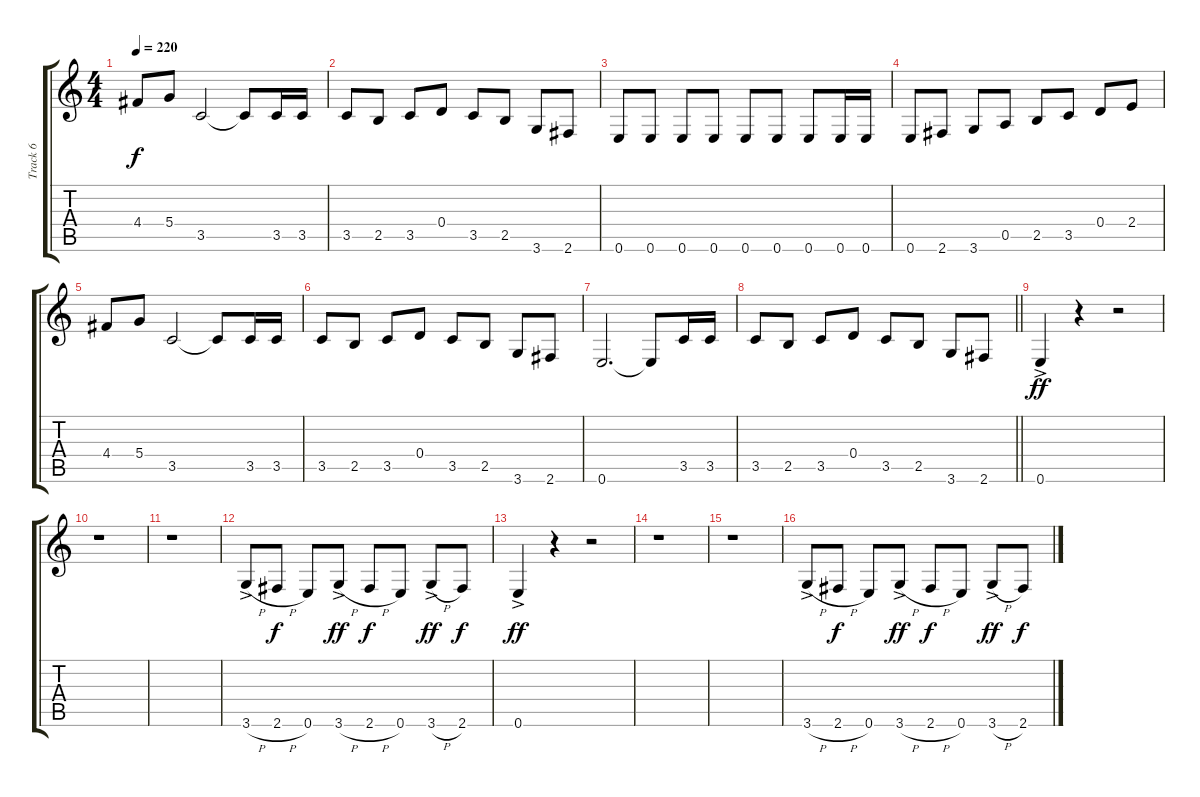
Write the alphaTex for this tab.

\track ("Track 6" "Track 6") {instrument electricbassfinger}
\staff {score tabs}
\tuning (E4 B3 G3 D3 A2 E2) {hide}
\ts (4 4)
\tempo 220
\clef g2
\ks c
4.4.8{dy f} 5.4.8 3.5.2 3.5{t}.8 3.5.16 3.5.16 |
3.5.8 2.5.8 3.5.8 0.4.8 3.5.8 2.5.8 3.6.8 2.6.8 |
0.6.8 0.6.8 0.6.8 0.6.8 0.6.8 0.6.8 0.6.8 0.6.16 0.6.16 |
0.6.8 2.6.8 3.6.8 0.5.8 2.5.8 3.5.8 0.4.8 2.4.8 |
4.4.8 5.4.8 3.5.2 3.5{t}.8 3.5.16 3.5.16 |
3.5.8 2.5.8 3.5.8 0.4.8 3.5.8 2.5.8 3.6.8 2.6.8 |
0.6.2{d} 0.6{t}.8 3.5.16 3.5.16 |
\barLineRight lightlight
3.5.8 2.5.8 3.5.8 0.4.8 3.5.8 2.5.8 3.6.8 2.6.8 |
0.6{ac}.4{dy ff} r.4 r.2 |
r.1 |
r.1 |
3.6{h ac}.8 2.6{h}.8{dy f} 0.6.8 3.6{h ac}.8{dy ff} 2.6{h}.8{dy f} 0.6.8 3.6{h ac}.8{dy ff} 2.6.8{dy f} |
0.6{ac}.4{dy ff} r.4 r.2 |
r.1 |
r.1 |
3.6{h ac}.8 2.6{h}.8{dy f} 0.6.8 3.6{h ac}.8{dy ff} 2.6{h}.8{dy f} 0.6.8 3.6{h ac}.8{dy ff} 2.6.8{dy f}
